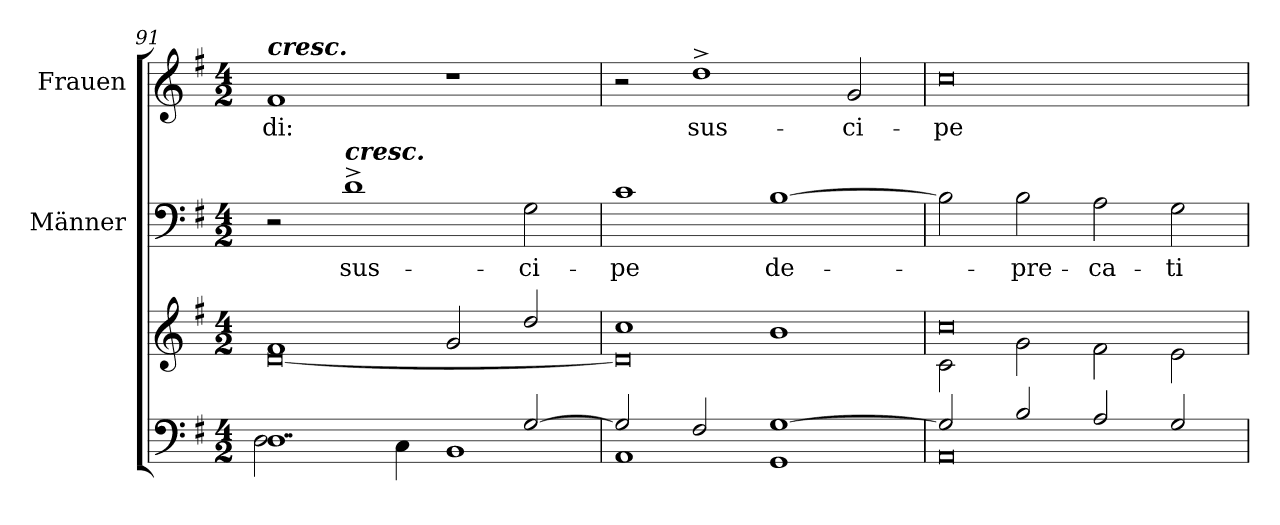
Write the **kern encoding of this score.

**kern	**kern	**kern	**text	**kern	**text
*part3	*part3	*part2	*part2	*part1	*part1
*staff4	*staff3	*staff2	*staff2	*staff1	*staff1
*	*	*I"Männer	*	*I"Frauen	*
*clefF4	*clefG2	*clefF4	*	*clefG2	*
*k[f#]	*k[f#]	*k[f#]	*	*k[f#]	*
*G:	*G:	*G:	*	*G:	*
*M4/2	*M4/2	*M4/2	*	*M4/2	*
=91	=91	=91	=91	=91	=91
*^	*^	*	*	*	*
!	!	!	!	!	!	!LO:TX:a:Bi:t=cresc.	!
!	!	!	!	!	!	!	!LO:LY:b
1.D	2.D\	1f#	[<0d	2r	.	1f#	-di:
!	!	!	!	!LO:TX:a:Bi:t=cresc.	!	!	!
!	!	!	!	!	!LO:LY:b	!	!
.	.	.	.	1d^>	sus-	.	.
.	4C\	.	.	.	.	.	.
.	1BB	2g/	.	.	.	1r	.
!	!	!	!	!	!LO:LY:b	!	!
[>2G/	.	2dd/	.	2G\	-ci-	.	.
=92	=92	=92	=92	=92	=92	=92	=92
!	!	!	!	!	!LO:LY:b	!	!
2G/]	1AA	1cc	0d]	1c	-pe	2r	.
!	!	!	!	!	!	!	!LO:LY:b
2F#/	.	.	.	.	.	1dd^>	sus-
!	!	!	!	!	!LO:LY:b	!	!
[>1G	1GG	1b	.	[1B	de-	.	.
!	!	!	!	!	!	!	!LO:LY:b
.	.	.	.	.	.	2g/	-ci-
=93	=93	=93	=93	=93	=93	=93	=93
!	!	!	!	!	!	!	!LO:LY:b
2G/]	0AA	0cc	2c\	2B\]	.	0cc	-pe
!	!	!	!	!	!LO:LY:b	!	!
2B/	.	.	2g\	2B\	-pre-	.	.
!	!	!	!	!	!LO:LY:b	!	!
2A/	.	.	2f#\	2A\	-ca-	.	.
!	!	!	!	!	!LO:LY:b	!	!
2G/	.	.	2e\	2G\	-ti-	.	.
*v	*v	*	*	*	*	*	*
*	*v	*v	*	*	*	*
=	=	=	=	=	=
*-	*-	*-	*-	*-	*-
